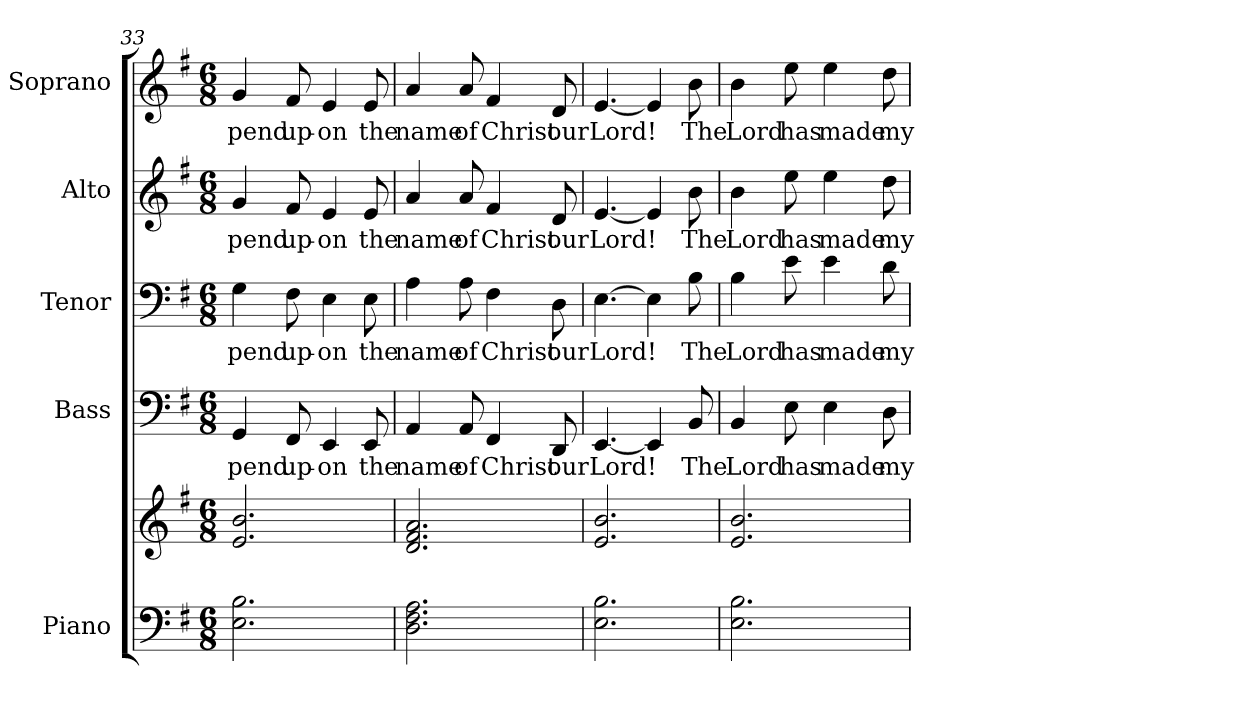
**kern	**kern	**kern	**text	**kern	**text	**kern	**text	**kern	**text
*part5	*part5	*part4	*part4	*part3	*part3	*part2	*part2	*part1	*part1
*staff6	*staff5	*staff4	*staff4	*staff3	*staff3	*staff2	*staff2	*staff1	*staff1
*I"Piano	*	*I"Bass	*	*I"Tenor	*	*I"Alto	*	*I"Soprano	*
*I'Pno.	*	*I'B.	*	*I'T.	*	*I'A.	*	*I'S.	*
!!LO:PB:g=z
*clefF4	*clefG2	*clefF4	*	*clefF4	*	*clefG2	*	*clefG2	*
*k[f#]	*k[f#]	*k[f#]	*	*k[f#]	*	*k[f#]	*	*k[f#]	*
*G:	*G:	*G:	*	*G:	*	*G:	*	*G:	*
*M6/8	*M6/8	*M6/8	*	*M6/8	*	*M6/8	*	*M6/8	*
=33	=33	=33	=33	=33	=33	=33	=33	=33	=33
!	!	!	!LO:LY:b:color=#000000	!	!	!	!	!	!
!	!	!	!	!	!LO:LY:b:color=#000000	!	!	!	!
!	!	!	!	!	!	!	!LO:LY:b:color=#000000	!	!
!	!	!	!	!	!	!	!	!	!LO:LY:b:color=#000000
2.Ei\ 2.Bi	2.ei/ 2.bi	4GGi/	-pend	4Gi\	-pend	4gi/	-pend	4gi/	-pend
!	!	!	!LO:LY:b:color=#000000	!	!	!	!	!	!
!	!	!	!	!	!LO:LY:b:color=#000000	!	!	!	!
!	!	!	!	!	!	!	!LO:LY:b:color=#000000	!	!
!	!	!	!	!	!	!	!	!	!LO:LY:b:color=#000000
.	.	8FF#i/	up-	8F#i\	up-	8f#i/	up-	8f#i/	up-
!	!	!	!LO:LY:b:color=#000000	!	!	!	!	!	!
!	!	!	!	!	!LO:LY:b:color=#000000	!	!	!	!
!	!	!	!	!	!	!	!LO:LY:b:color=#000000	!	!
!	!	!	!	!	!	!	!	!	!LO:LY:b:color=#000000
.	.	4EEi/	-on	4Ei\	-on	4ei/	-on	4ei/	-on
!	!	!	!LO:LY:b:color=#000000	!	!	!	!	!	!
!	!	!	!	!	!LO:LY:b:color=#000000	!	!	!	!
!	!	!	!	!	!	!	!LO:LY:b:color=#000000	!	!
!	!	!	!	!	!	!	!	!	!LO:LY:b:color=#000000
.	.	8EEi/	the	8Ei\	the	8ei/	the	8ei/	the
=34	=34	=34	=34	=34	=34	=34	=34	=34	=34
!	!	!	!LO:LY:b:color=#000000	!	!	!	!	!	!
!	!	!	!	!	!LO:LY:b:color=#000000	!	!	!	!
!	!	!	!	!	!	!	!LO:LY:b:color=#000000	!	!
!	!	!	!	!	!	!	!	!	!LO:LY:b:color=#000000
2.Di\ 2.F#i 2.Ai	2.di/ 2.f#i 2.ai	4AAi/	name	4Ai\	name	4ai/	name	4ai/	name
!	!	!	!LO:LY:b:color=#000000	!	!	!	!	!	!
!	!	!	!	!	!LO:LY:b:color=#000000	!	!	!	!
!	!	!	!	!	!	!	!LO:LY:b:color=#000000	!	!
!	!	!	!	!	!	!	!	!	!LO:LY:b:color=#000000
.	.	8AAi/	of	8Ai\	of	8ai/	of	8ai/	of
!	!	!	!LO:LY:b:color=#000000	!	!	!	!	!	!
!	!	!	!	!	!LO:LY:b:color=#000000	!	!	!	!
!	!	!	!	!	!	!	!LO:LY:b:color=#000000	!	!
!	!	!	!	!	!	!	!	!	!LO:LY:b:color=#000000
.	.	4FF#i/	Christ	4F#i\	Christ	4f#i/	Christ	4f#i/	Christ
!	!	!	!LO:LY:b:color=#000000	!	!	!	!	!	!
!	!	!	!	!	!LO:LY:b:color=#000000	!	!	!	!
!	!	!	!	!	!	!	!LO:LY:b:color=#000000	!	!
!	!	!	!	!	!	!	!	!	!LO:LY:b:color=#000000
.	.	8DDi/	our	8Di\	our	8di/	our	8di/	our
=35	=35	=35	=35	=35	=35	=35	=35	=35	=35
!	!	!	!LO:LY:b:color=#000000	!	!	!	!	!	!
!	!	!	!	!	!LO:LY:b:color=#000000	!	!	!	!
!	!	!	!	!	!	!	!LO:LY:b:color=#000000	!	!
!	!	!	!	!	!	!	!	!	!LO:LY:b:color=#000000
2.Ei\ 2.Bi	2.ei/ 2.bi	[<4.EEi/	Lord!	[>4.Ei\	Lord!	[<4.ei/	Lord!	[<4.ei/	Lord!
.	.	4EEi/]	.	4Ei\]	.	4ei/]	.	4ei/]	.
!	!	!	!LO:LY:b:color=#000000	!	!	!	!	!	!
!	!	!	!	!	!LO:LY:b:color=#000000	!	!	!	!
!	!	!	!	!	!	!	!LO:LY:b:color=#000000	!	!
!	!	!	!	!	!	!	!	!	!LO:LY:b:color=#000000
.	.	8BBi/	The	8Bi\	The	8bi\	The	8bi\	The
!!LO:PB:g=z
=36	=36	=36	=36	=36	=36	=36	=36	=36	=36
!	!	!	!LO:LY:b:color=#000000	!	!	!	!	!	!
!	!	!	!	!	!LO:LY:b:color=#000000	!	!	!	!
!	!	!	!	!	!	!	!LO:LY:b:color=#000000	!	!
!	!	!	!	!	!	!	!	!	!LO:LY:b:color=#000000
2.Ei\ 2.Bi	2.ei/ 2.bi	4BBi/	Lord	4Bi\	Lord	4bi\	Lord	4bi\	Lord
!	!	!	!LO:LY:b:color=#000000	!	!	!	!	!	!
!	!	!	!	!	!LO:LY:b:color=#000000	!	!	!	!
!	!	!	!	!	!	!	!LO:LY:b:color=#000000	!	!
!	!	!	!	!	!	!	!	!	!LO:LY:b:color=#000000
.	.	8Ei\	has	8ei\	has	8eei\	has	8eei\	has
!	!	!	!LO:LY:b:color=#000000	!	!	!	!	!	!
!	!	!	!	!	!LO:LY:b:color=#000000	!	!	!	!
!	!	!	!	!	!	!	!LO:LY:b:color=#000000	!	!
!	!	!	!	!	!	!	!	!	!LO:LY:b:color=#000000
.	.	4Ei\	made	4ei\	made	4eei\	made	4eei\	made
!	!	!	!LO:LY:b:color=#000000	!	!	!	!	!	!
!	!	!	!	!	!LO:LY:b:color=#000000	!	!	!	!
!	!	!	!	!	!	!	!LO:LY:b:color=#000000	!	!
!	!	!	!	!	!	!	!	!	!LO:LY:b:color=#000000
.	.	8Di\	my	8di\	my	8ddi\	my	8ddi\	my
=	=	=	=	=	=	=	=	=	=
*-	*-	*-	*-	*-	*-	*-	*-	*-	*-
